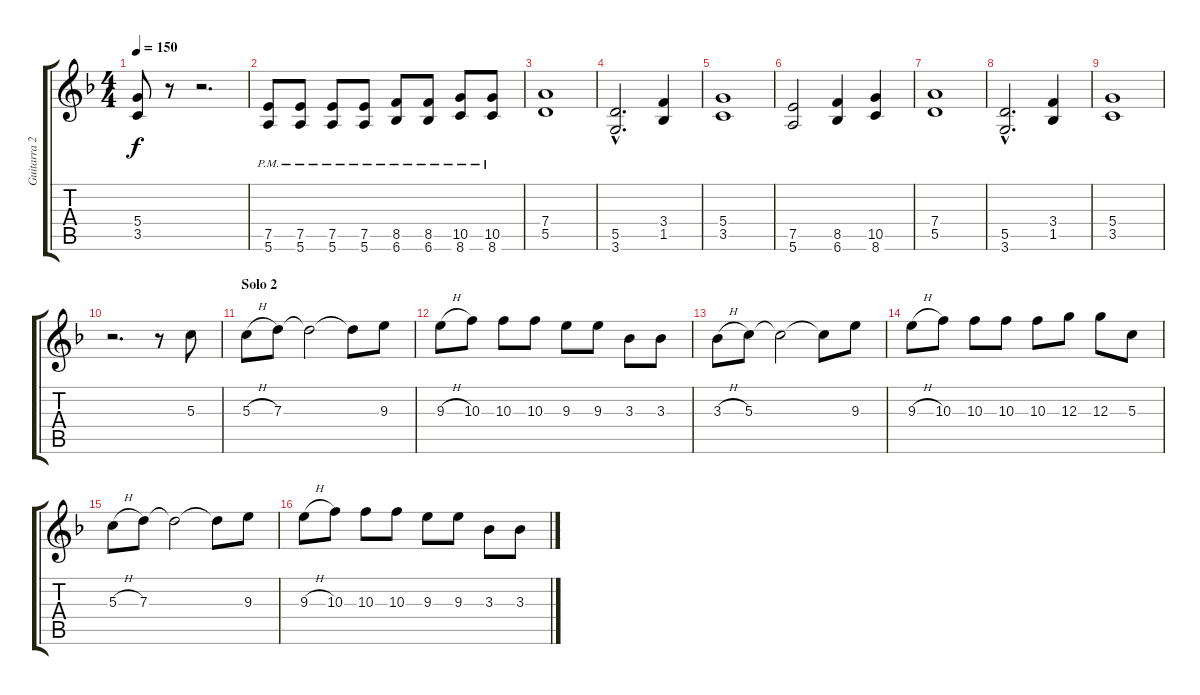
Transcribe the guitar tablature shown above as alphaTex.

\track ("Guitarra 2" "Guitarra 2") {instrument overdrivenguitar}
\staff {score tabs}
\tuning (E4 B3 G3 D3 A2 E2) {hide}
\ts (4 4)
\tempo 150
\clef g2
\ks dminor
(5.4 3.5).8{dy f} r.8 r.2{d} |
(7.5{pm} 5.6{pm}).8 (7.5{pm} 5.6{pm}).8 (7.5{pm} 5.6{pm}).8 (7.5{pm} 5.6{pm}).8 (8.5{pm} 6.6{pm}).8 (8.5{pm} 6.6{pm}).8 (10.5{pm} 8.6{pm}).8 (10.5{pm} 8.6{pm}).8 |
(7.4 5.5).1 |
(5.5{hac} 3.6{hac}).2{d} (3.4 1.5).4 |
(5.4 3.5).1 |
(7.5 5.6).2 (8.5 6.6).4 (10.5 8.6).4 |
(7.4 5.5).1 |
(5.5{hac} 3.6{hac}).2{d} (3.4 1.5).4 |
(5.4 3.5).1 |
r.2{d} r.8 5.3.8 |
\section ("" "Solo 2")
5.3{h}.8 7.3.8 7.3{t}.2 7.3{t}.8 9.3.8 |
9.3{h}.8 10.3.8 10.3.8 10.3.8 9.3.8 9.3.8 3.3.8 3.3.8 |
3.3{h}.8 5.3.8 5.3{t}.2 5.3{t}.8 9.3.8 |
9.3{h}.8 10.3.8 10.3.8 10.3.8 10.3.8 12.3.8 12.3.8 5.3.8 |
5.3{h}.8 7.3.8 7.3{t}.2 7.3{t}.8 9.3.8 |
9.3{h}.8 10.3.8 10.3.8 10.3.8 9.3.8 9.3.8 3.3.8 3.3.8
